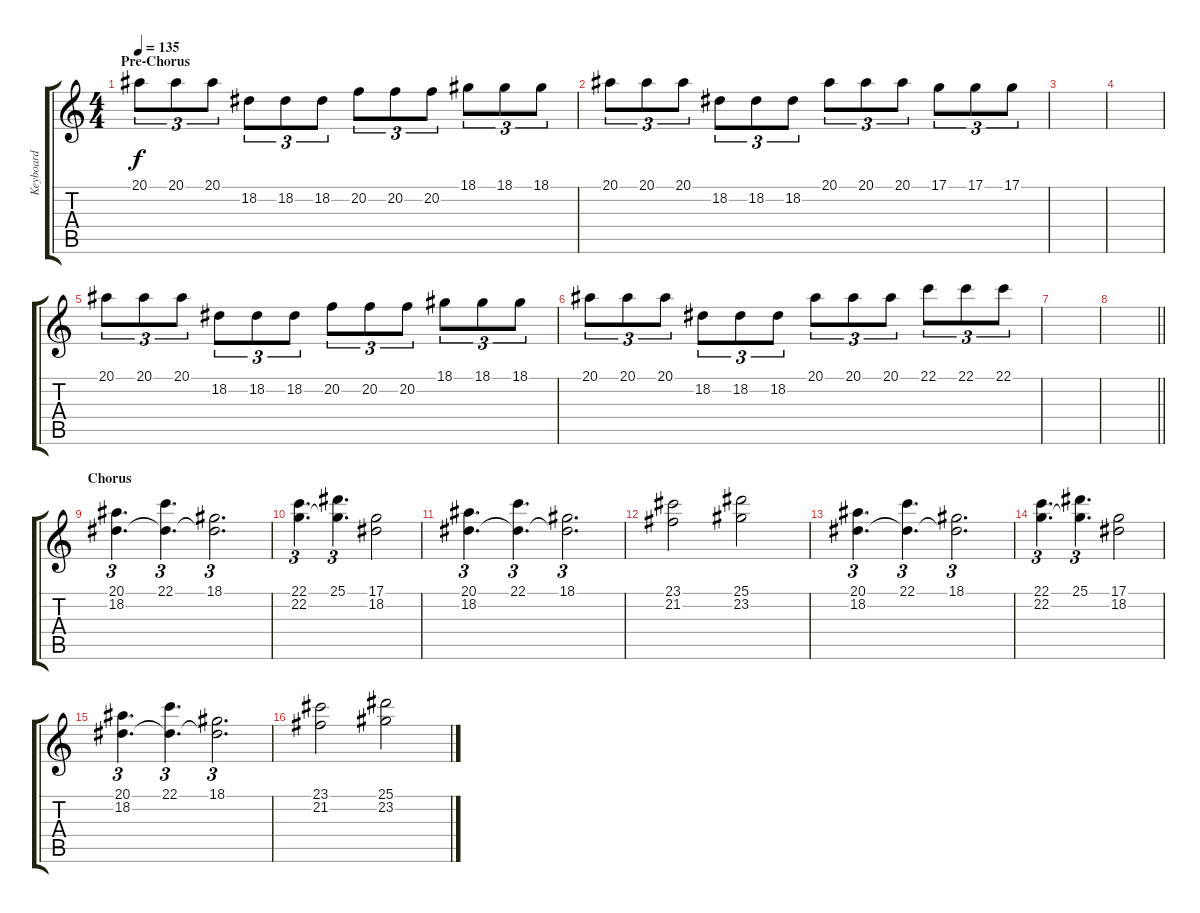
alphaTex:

\track ("Keyboard" "Keyboard") {instrument choiraahs}
\staff {score tabs}
\tuning (D4 A3 F3 C3 G2 C2) {hide}
\ts (4 4)
\section ("" "Pre-Chorus")
\tempo 135
\clef g2
\ks c
20.1.8{tu (3 2) dy f volume 13 instrument stringensemble1} 20.1.8{tu (3 2)} 20.1.8{tu (3 2)} 18.2.8{tu (3 2)} 18.2.8{tu (3 2)} 18.2.8{tu (3 2)} 20.2.8{tu (3 2)} 20.2.8{tu (3 2)} 20.2.8{tu (3 2)} 18.1.8{tu (3 2)} 18.1.8{tu (3 2)} 18.1.8{tu (3 2)} |
20.1.8{tu (3 2) volume 13 instrument stringensemble1} 20.1.8{tu (3 2)} 20.1.8{tu (3 2)} 18.2.8{tu (3 2)} 18.2.8{tu (3 2)} 18.2.8{tu (3 2)} 20.1.8{tu (3 2)} 20.1.8{tu (3 2)} 20.1.8{tu (3 2)} 17.1.8{tu (3 2)} 17.1.8{tu (3 2)} 17.1.8{tu (3 2)} |
|
|
20.1.8{tu (3 2) volume 13 instrument stringensemble1} 20.1.8{tu (3 2)} 20.1.8{tu (3 2)} 18.2.8{tu (3 2)} 18.2.8{tu (3 2)} 18.2.8{tu (3 2)} 20.2.8{tu (3 2)} 20.2.8{tu (3 2)} 20.2.8{tu (3 2)} 18.1.8{tu (3 2)} 18.1.8{tu (3 2)} 18.1.8{tu (3 2)} |
20.1.8{tu (3 2) volume 13 instrument stringensemble1} 20.1.8{tu (3 2)} 20.1.8{tu (3 2)} 18.2.8{tu (3 2)} 18.2.8{tu (3 2)} 18.2.8{tu (3 2)} 20.1.8{tu (3 2)} 20.1.8{tu (3 2)} 20.1.8{tu (3 2)} 22.1.8{tu (3 2)} 22.1.8{tu (3 2)} 22.1.8{tu (3 2)} |
|
\barLineRight lightlight
|
\section ("" "Chorus")
(20.1 18.2).4{d tu (3 2) volume 13 instrument stringensemble1} (22.1 18.2{t}).4{d tu (3 2)} (18.1 18.2{t}).2{d tu (3 2)} |
(22.1 22.2).4{d tu (3 2)} (25.1 22.2{t}).4{d tu (3 2)} (17.1 18.2).2 |
(20.1 18.2).4{d tu (3 2) volume 13 instrument stringensemble1} (22.1 18.2{t}).4{d tu (3 2)} (18.1 18.2{t}).2{d tu (3 2)} |
(23.1 21.2).2 (25.1 23.2).2 |
(20.1 18.2).4{d tu (3 2) volume 13 instrument stringensemble1} (22.1 18.2{t}).4{d tu (3 2)} (18.1 18.2{t}).2{d tu (3 2)} |
(22.1 22.2).4{d tu (3 2)} (25.1 22.2{t}).4{d tu (3 2)} (17.1 18.2).2 |
(20.1 18.2).4{d tu (3 2) volume 13 instrument stringensemble1} (22.1 18.2{t}).4{d tu (3 2)} (18.1 18.2{t}).2{d tu (3 2)} |
(23.1 21.2).2 (25.1 23.2).2
